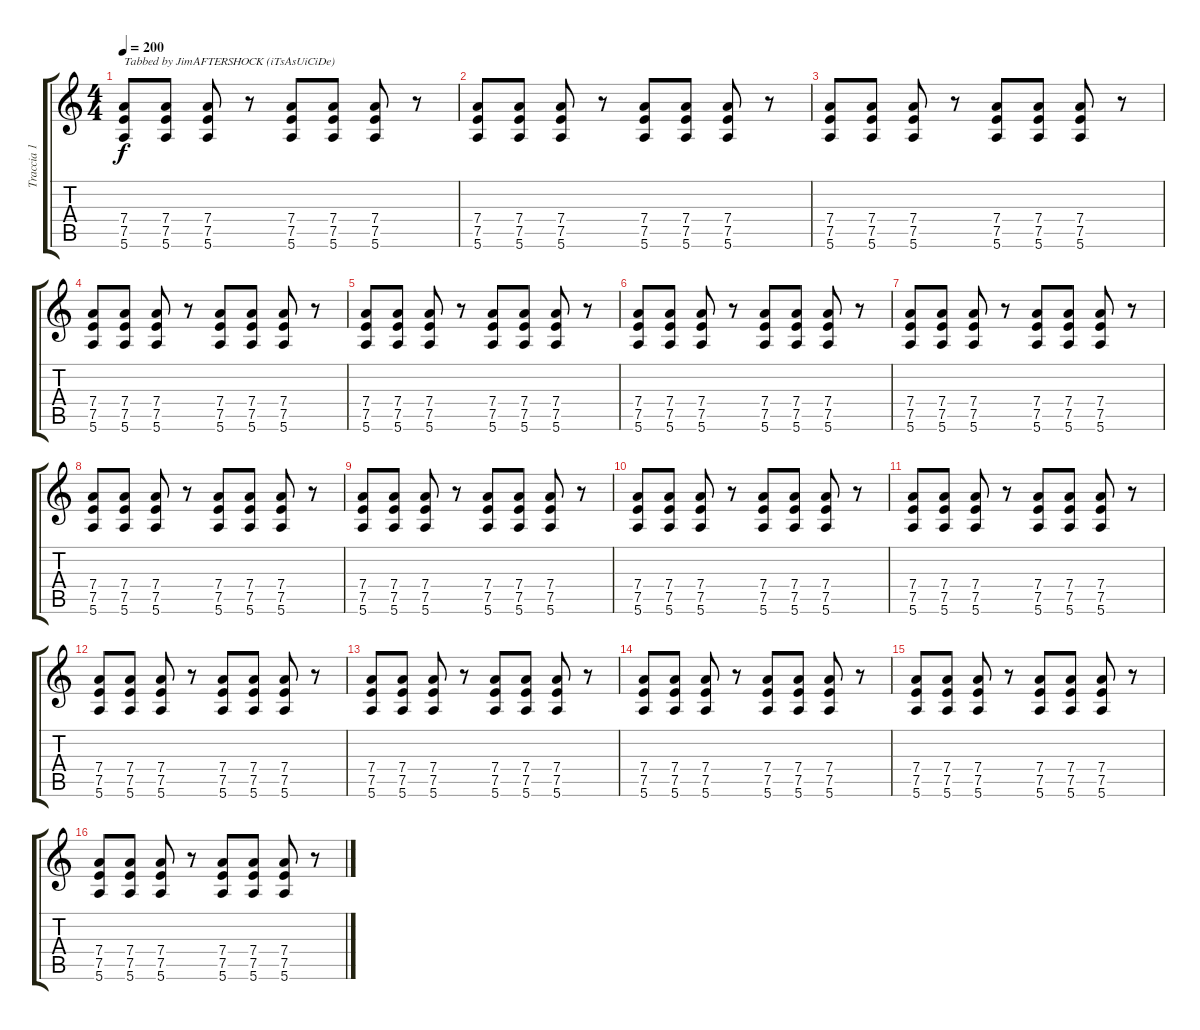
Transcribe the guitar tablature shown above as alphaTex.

\track ("Traccia 1" "Traccia 1") {instrument distortionguitar}
\staff {score tabs}
\tuning (E4 B3 G3 D3 A2 E2) {hide}
\ts (4 4)
\tempo 200
\clef g2
\ks c
(7.4 7.5 5.6).8{txt "Tabbed by JimAFTERSHOCK (iTsAsUiCiDe)" dy f instrument distortionguitar} (7.4 7.5 5.6).8 (7.4 7.5 5.6).8 r.8 (7.4 7.5 5.6).8 (7.4 7.5 5.6).8 (7.4 7.5 5.6).8 r.8 |
(7.4 7.5 5.6).8 (7.4 7.5 5.6).8 (7.4 7.5 5.6).8 r.8 (7.4 7.5 5.6).8 (7.4 7.5 5.6).8 (7.4 7.5 5.6).8 r.8 |
(7.4 7.5 5.6).8 (7.4 7.5 5.6).8 (7.4 7.5 5.6).8 r.8 (7.4 7.5 5.6).8 (7.4 7.5 5.6).8 (7.4 7.5 5.6).8 r.8 |
(7.4 7.5 5.6).8 (7.4 7.5 5.6).8 (7.4 7.5 5.6).8 r.8 (7.4 7.5 5.6).8 (7.4 7.5 5.6).8 (7.4 7.5 5.6).8 r.8 |
(7.4 7.5 5.6).8 (7.4 7.5 5.6).8 (7.4 7.5 5.6).8 r.8 (7.4 7.5 5.6).8 (7.4 7.5 5.6).8 (7.4 7.5 5.6).8 r.8 |
(7.4 7.5 5.6).8 (7.4 7.5 5.6).8 (7.4 7.5 5.6).8 r.8 (7.4 7.5 5.6).8 (7.4 7.5 5.6).8 (7.4 7.5 5.6).8 r.8 |
(7.4 7.5 5.6).8 (7.4 7.5 5.6).8 (7.4 7.5 5.6).8 r.8 (7.4 7.5 5.6).8 (7.4 7.5 5.6).8 (7.4 7.5 5.6).8 r.8 |
(7.4 7.5 5.6).8 (7.4 7.5 5.6).8 (7.4 7.5 5.6).8 r.8 (7.4 7.5 5.6).8 (7.4 7.5 5.6).8 (7.4 7.5 5.6).8 r.8 |
(7.4 7.5 5.6).8 (7.4 7.5 5.6).8 (7.4 7.5 5.6).8 r.8 (7.4 7.5 5.6).8 (7.4 7.5 5.6).8 (7.4 7.5 5.6).8 r.8 |
(7.4 7.5 5.6).8 (7.4 7.5 5.6).8 (7.4 7.5 5.6).8 r.8 (7.4 7.5 5.6).8 (7.4 7.5 5.6).8 (7.4 7.5 5.6).8 r.8 |
(7.4 7.5 5.6).8 (7.4 7.5 5.6).8 (7.4 7.5 5.6).8 r.8 (7.4 7.5 5.6).8 (7.4 7.5 5.6).8 (7.4 7.5 5.6).8 r.8 |
(7.4 7.5 5.6).8 (7.4 7.5 5.6).8 (7.4 7.5 5.6).8 r.8 (7.4 7.5 5.6).8 (7.4 7.5 5.6).8 (7.4 7.5 5.6).8 r.8 |
(7.4 7.5 5.6).8 (7.4 7.5 5.6).8 (7.4 7.5 5.6).8 r.8 (7.4 7.5 5.6).8 (7.4 7.5 5.6).8 (7.4 7.5 5.6).8 r.8 |
(7.4 7.5 5.6).8 (7.4 7.5 5.6).8 (7.4 7.5 5.6).8 r.8 (7.4 7.5 5.6).8 (7.4 7.5 5.6).8 (7.4 7.5 5.6).8 r.8 |
(7.4 7.5 5.6).8 (7.4 7.5 5.6).8 (7.4 7.5 5.6).8 r.8 (7.4 7.5 5.6).8 (7.4 7.5 5.6).8 (7.4 7.5 5.6).8 r.8 |
(7.4 7.5 5.6).8 (7.4 7.5 5.6).8 (7.4 7.5 5.6).8 r.8 (7.4 7.5 5.6).8 (7.4 7.5 5.6).8 (7.4 7.5 5.6).8 r.8
